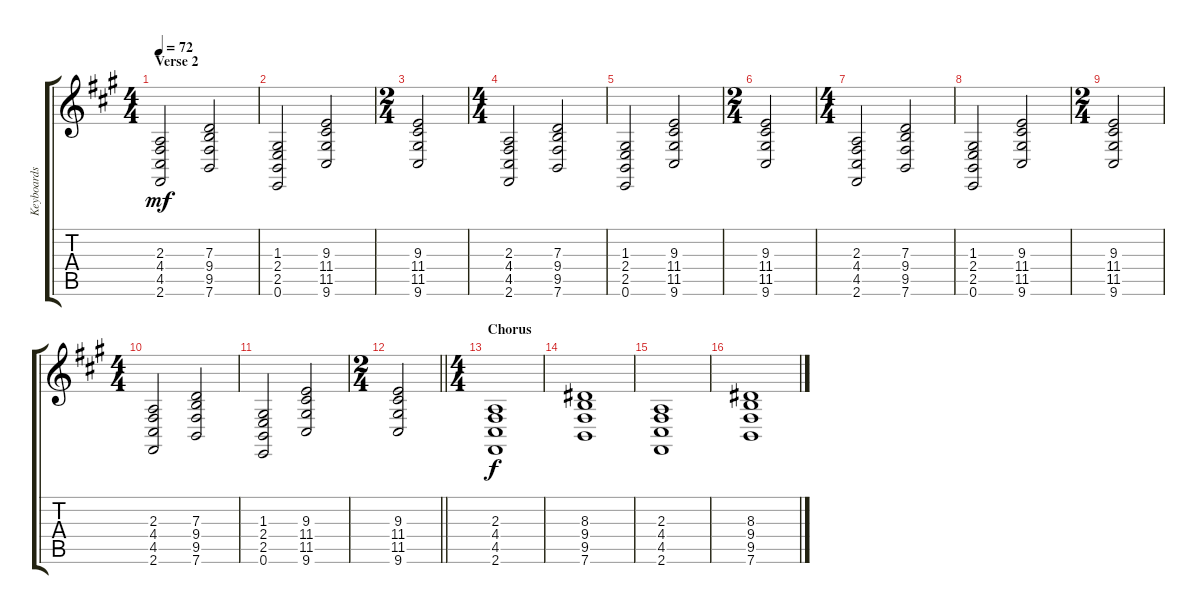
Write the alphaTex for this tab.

\track ("Keyboards (Christine McVie)" "Keyboards ") {instrument electricgrandpiano}
\staff {score tabs}
\tuning (E4 B3 G3 D3 A2 E2) {hide}
\ts (4 4)
\section ("" "Verse 2")
\tempo 72
\clef g2
\ks f#minor
(2.3 4.4 4.5 2.6).2{dy mf} (7.3 9.4 9.5 7.6).2 |
(1.3 2.4 2.5 0.6).2 (9.3 11.4 11.5 9.6).2 |
\ts (2 4)
(9.3 11.4 11.5 9.6).2 |
\ts (4 4)
(2.3 4.4 4.5 2.6).2 (7.3 9.4 9.5 7.6).2 |
(1.3 2.4 2.5 0.6).2 (9.3 11.4 11.5 9.6).2 |
\ts (2 4)
(9.3 11.4 11.5 9.6).2 |
\ts (4 4)
(2.3 4.4 4.5 2.6).2 (7.3 9.4 9.5 7.6).2 |
(1.3 2.4 2.5 0.6).2 (9.3 11.4 11.5 9.6).2 |
\ts (2 4)
(9.3 11.4 11.5 9.6).2 |
\ts (4 4)
(2.3 4.4 4.5 2.6).2 (7.3 9.4 9.5 7.6).2 |
(1.3 2.4 2.5 0.6).2 (9.3 11.4 11.5 9.6).2 |
\ts (2 4)
\barLineRight lightlight
(9.3 11.4 11.5 9.6).2 |
\ts (4 4)
\section ("" "Chorus")
(2.3 4.4 4.5 2.6).1{dy f} |
(8.3 9.4 9.5 7.6).1 |
(2.3 4.4 4.5 2.6).1 |
(8.3 9.4 9.5 7.6).1
